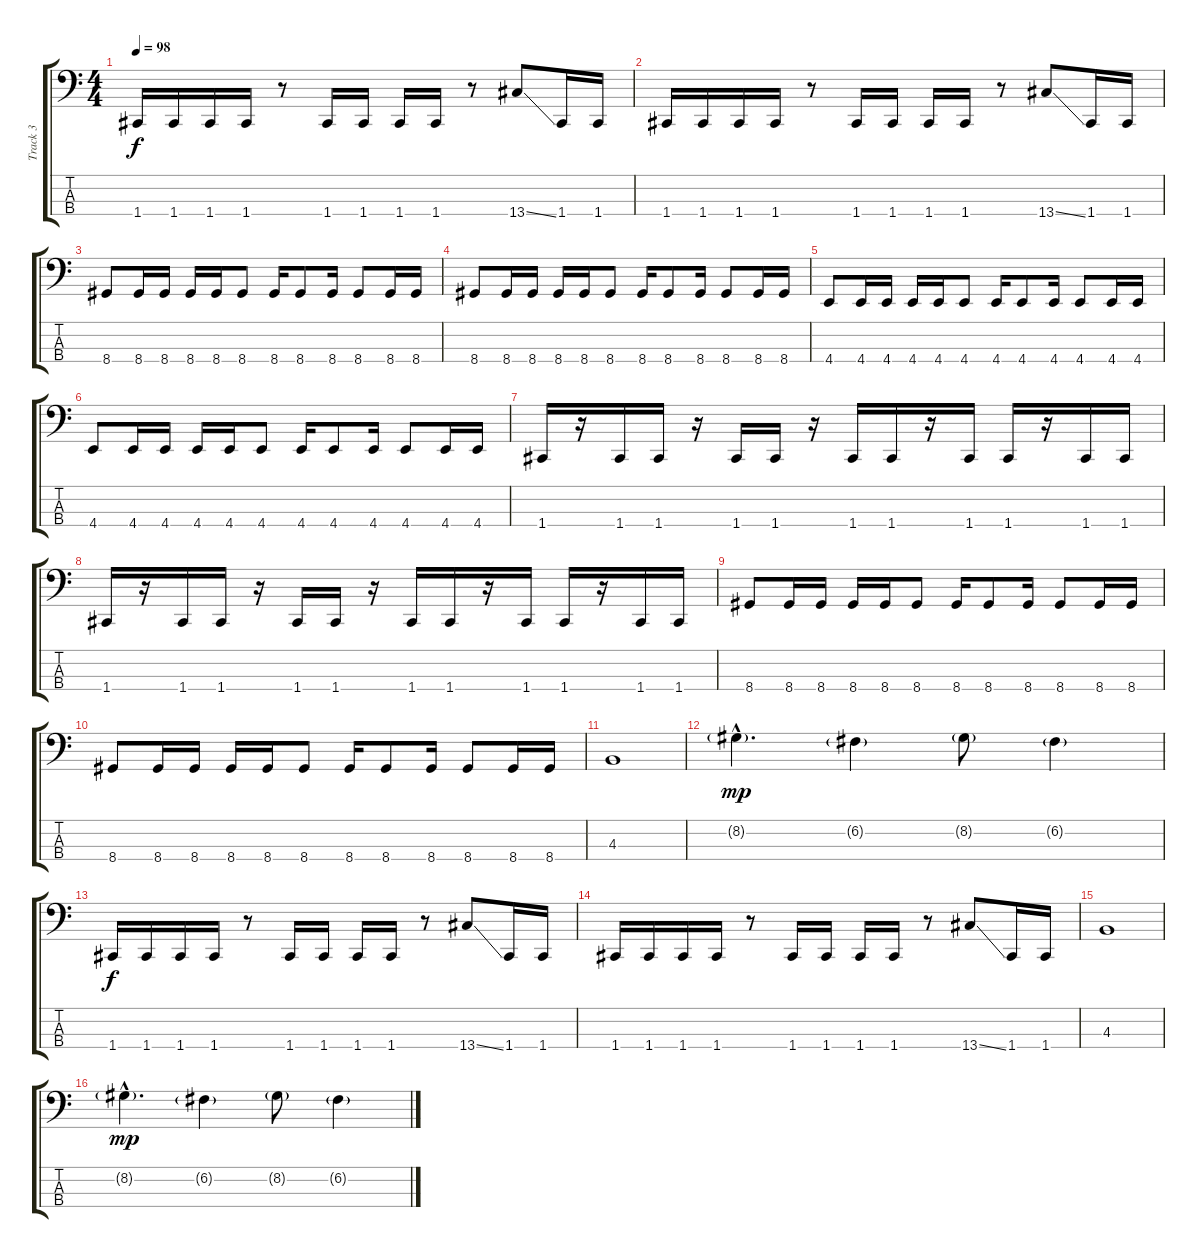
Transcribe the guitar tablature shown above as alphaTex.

\track ("Track 3" "Track 3") {instrument electricbasspick}
\staff {score tabs}
\tuning (F2 C2 G1 C1) {hide}
\ts (4 4)
\tempo 98
\clef f4
\ks c
1.4.16{dy f} 1.4.16 1.4.16 1.4.16 r.8 1.4.16 1.4.16 1.4.16 1.4.16 r.8 13.4{ss}.8 1.4.16 1.4.16 |
1.4.16 1.4.16 1.4.16 1.4.16 r.8 1.4.16 1.4.16 1.4.16 1.4.16 r.8 13.4{ss}.8 1.4.16 1.4.16 |
8.4.8 8.4.16 8.4.16 8.4.16 8.4.16 8.4.8 8.4.16 8.4.8 8.4.16 8.4.8 8.4.16 8.4.16 |
8.4.8 8.4.16 8.4.16 8.4.16 8.4.16 8.4.8 8.4.16 8.4.8 8.4.16 8.4.8 8.4.16 8.4.16 |
4.4.8 4.4.16 4.4.16 4.4.16 4.4.16 4.4.8 4.4.16 4.4.8 4.4.16 4.4.8 4.4.16 4.4.16 |
4.4.8 4.4.16 4.4.16 4.4.16 4.4.16 4.4.8 4.4.16 4.4.8 4.4.16 4.4.8 4.4.16 4.4.16 |
1.4.16 r.16 1.4.16 1.4.16 r.16 1.4.16 1.4.16 r.16 1.4.16 1.4.16 r.16 1.4.16 1.4.16 r.16 1.4.16 1.4.16 |
1.4.16 r.16 1.4.16 1.4.16 r.16 1.4.16 1.4.16 r.16 1.4.16 1.4.16 r.16 1.4.16 1.4.16 r.16 1.4.16 1.4.16 |
8.4.8 8.4.16 8.4.16 8.4.16 8.4.16 8.4.8 8.4.16 8.4.8 8.4.16 8.4.8 8.4.16 8.4.16 |
8.4.8 8.4.16 8.4.16 8.4.16 8.4.16 8.4.8 8.4.16 8.4.8 8.4.16 8.4.8 8.4.16 8.4.16 |
4.3.1 |
8.2{g hac}.4{d dy mp} 6.2{g}.4 8.2{g}.8 6.2{g}.4 |
1.4.16{dy f} 1.4.16 1.4.16 1.4.16 r.8 1.4.16 1.4.16 1.4.16 1.4.16 r.8 13.4{ss}.8 1.4.16 1.4.16 |
1.4.16 1.4.16 1.4.16 1.4.16 r.8 1.4.16 1.4.16 1.4.16 1.4.16 r.8 13.4{ss}.8 1.4.16 1.4.16 |
4.3.1 |
8.2{g hac}.4{d dy mp} 6.2{g}.4 8.2{g}.8 6.2{g}.4
